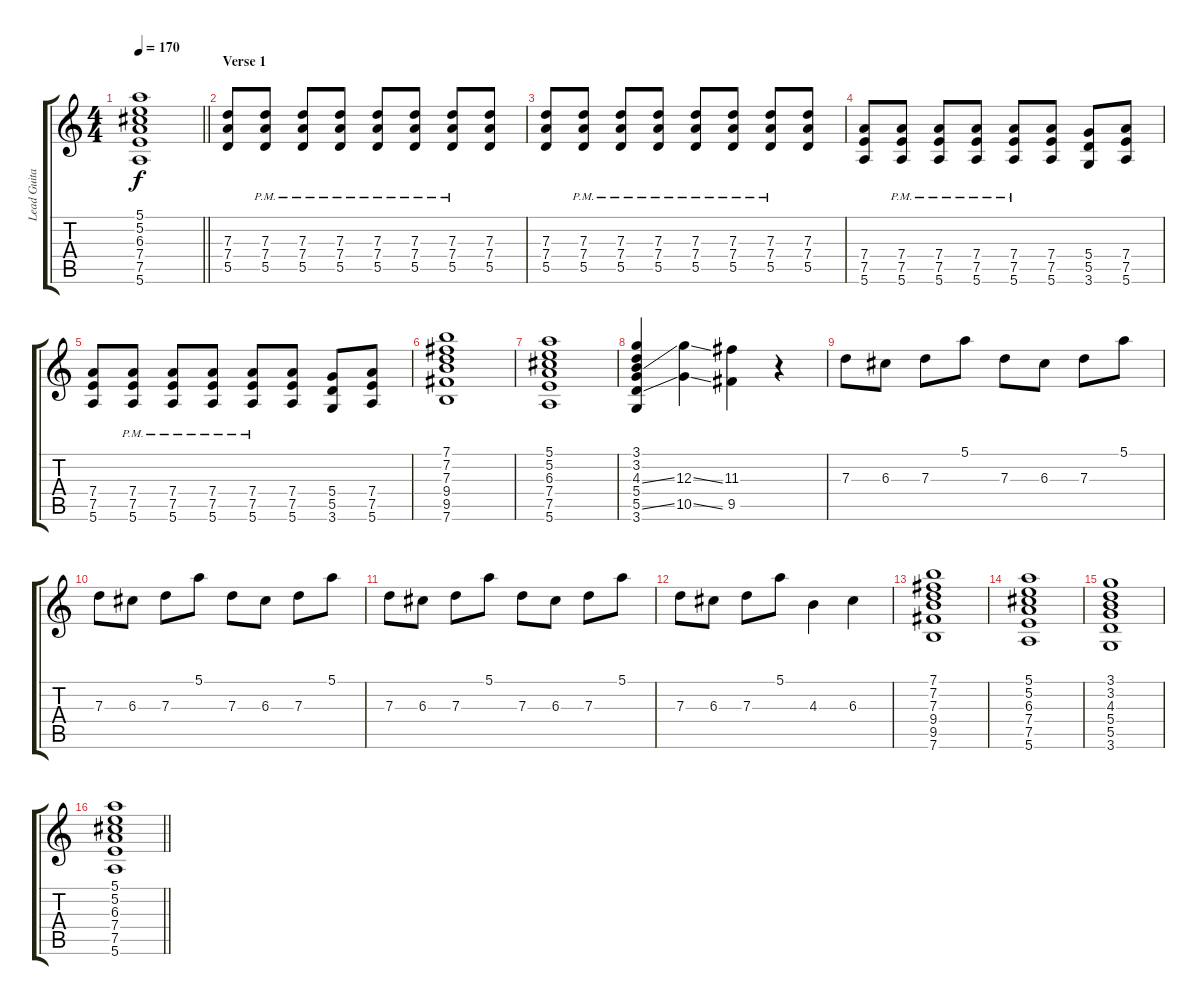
\track ("Lead Guitar" "Lead Guita") {instrument distortionguitar}
\staff {score tabs}
\tuning (E4 B3 G3 D3 A2 E2) {hide}
\ts (4 4)
\tempo 170
\clef g2
\barLineRight lightlight
\ks c
(5.1 5.2 6.3 7.4 7.5 5.6).1{dy f} |
\section ("" "Verse 1")
(7.3 7.4 5.5).8 (7.3{pm} 7.4{pm} 5.5{pm}).8 (7.3{pm} 7.4{pm} 5.5{pm}).8 (7.3{pm} 7.4{pm} 5.5{pm}).8 (7.3{pm} 7.4{pm} 5.5{pm}).8 (7.3{pm} 7.4{pm} 5.5{pm}).8 (7.3{pm} 7.4{pm} 5.5{pm}).8 (7.3 7.4 5.5).8 |
(7.3 7.4 5.5).8 (7.3{pm} 7.4{pm} 5.5{pm}).8 (7.3{pm} 7.4{pm} 5.5{pm}).8 (7.3{pm} 7.4{pm} 5.5{pm}).8 (7.3{pm} 7.4{pm} 5.5{pm}).8 (7.3{pm} 7.4{pm} 5.5{pm}).8 (7.3{pm} 7.4{pm} 5.5{pm}).8 (7.3 7.4 5.5).8 |
(7.4 7.5 5.6).8 (7.4{pm} 7.5{pm} 5.6{pm}).8 (7.4{pm} 7.5{pm} 5.6{pm}).8 (7.4{pm} 7.5{pm} 5.6{pm}).8 (7.4{pm} 7.5{pm} 5.6{pm}).8 (7.4 7.5 5.6).8 (5.4 5.5 3.6).8 (7.4 7.5 5.6).8 |
(7.4 7.5 5.6).8 (7.4{pm} 7.5{pm} 5.6{pm}).8 (7.4{pm} 7.5{pm} 5.6{pm}).8 (7.4{pm} 7.5{pm} 5.6{pm}).8 (7.4{pm} 7.5{pm} 5.6{pm}).8 (7.4 7.5 5.6).8 (5.4 5.5 3.6).8 (7.4 7.5 5.6).8 |
(7.1 7.2 7.3 9.4 9.5 7.6).1 |
(5.1 5.2 6.3 7.4 7.5 5.6).1 |
(3.1 3.2 4.3{ss} 5.4 5.5{ss} 3.6).4 (12.3{ss} 10.5{ss}).4 (11.3 9.5).4 r.4 |
7.3.8 6.3.8 7.3.8 5.1.8 7.3.8 6.3.8 7.3.8 5.1.8 |
7.3.8 6.3.8 7.3.8 5.1.8 7.3.8 6.3.8 7.3.8 5.1.8 |
7.3.8 6.3.8 7.3.8 5.1.8 7.3.8 6.3.8 7.3.8 5.1.8 |
7.3.8 6.3.8 7.3.8 5.1.8 4.3.4 6.3.4 |
(7.1 7.2 7.3 9.4 9.5 7.6).1 |
(5.1 5.2 6.3 7.4 7.5 5.6).1 |
(3.1 3.2 4.3 5.4 5.5 3.6).1 |
\barLineRight lightlight
(5.1 5.2 6.3 7.4 7.5 5.6).1
